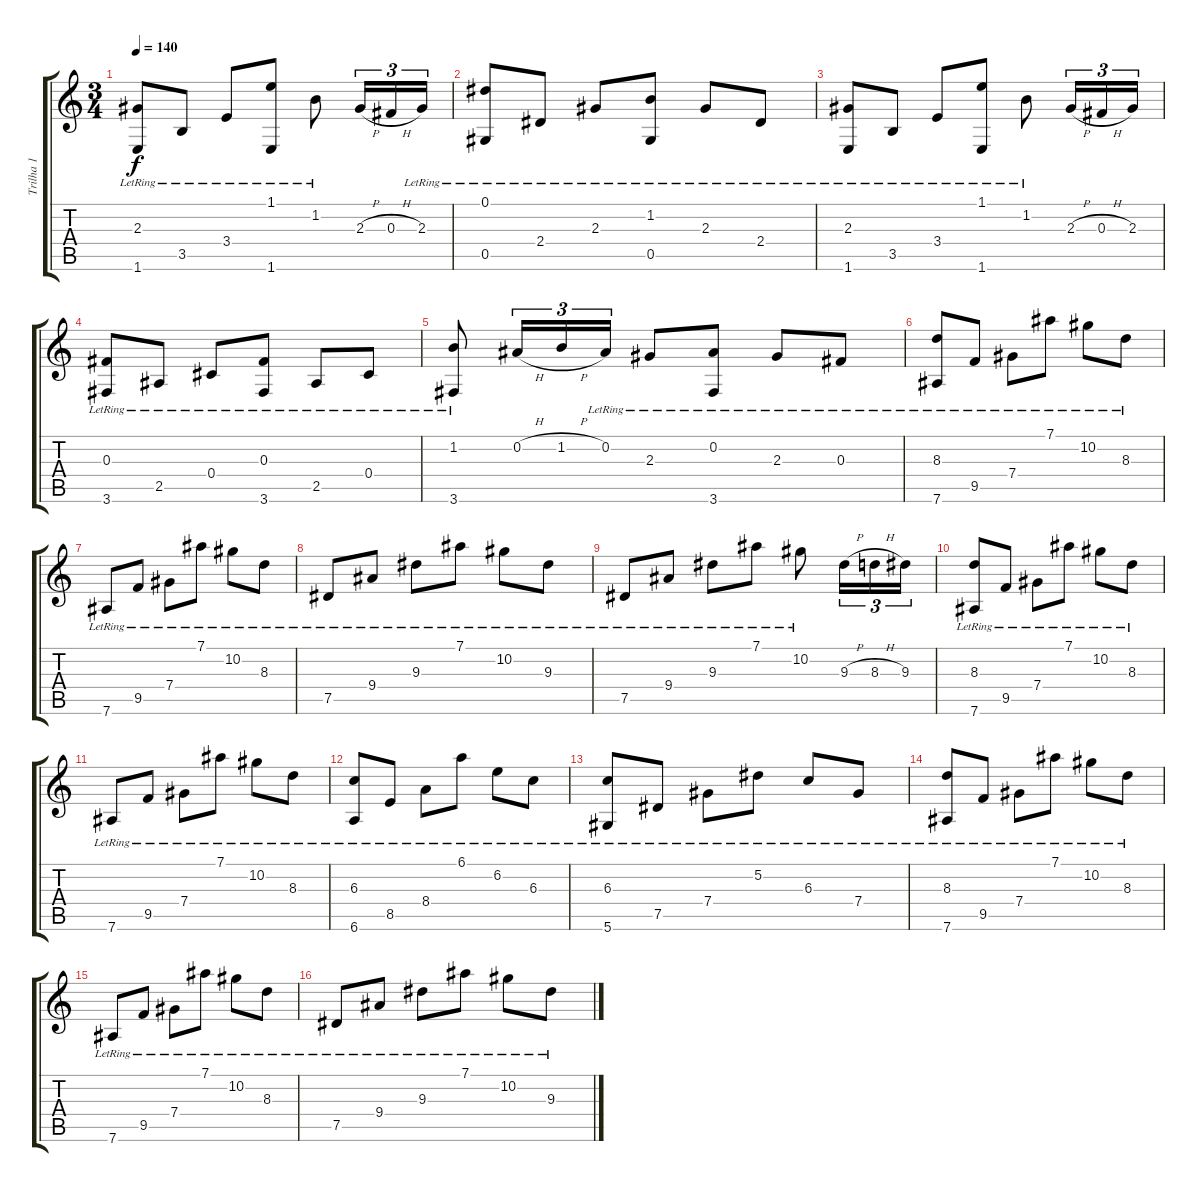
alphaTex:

\track ("Trilha 1" "Trilha 1") {instrument acousticguitarnylon}
\staff {score tabs}
\tuning (Eb4 Bb3 Gb3 Db3 Ab2 Eb2) {hide}
\ts (3 4)
\tempo 140
\clef g2
\ks c
(2.3{lr} 1.6{lr}).8{dy f} 3.5{lr}.8 3.4{lr}.8 (1.1{lr} 1.6{lr}).8 1.2{lr}.8 2.3{h}.16{tu (3 2)} 0.3{h}.16{tu (3 2)} 2.3{lr}.16{tu (3 2)} |
(0.1{lr} 0.5{lr}).8 2.4{lr}.8 2.3{lr}.8 (1.2{lr} 0.5{lr}).8 2.3{lr}.8 2.4{lr}.8 |
(2.3{lr} 1.6{lr}).8 3.5{lr}.8 3.4{lr}.8 (1.1{lr} 1.6{lr}).8 1.2{lr}.8 2.3{h}.16{tu (3 2)} 0.3{h}.16{tu (3 2)} 2.3.16{tu (3 2)} |
(0.3{lr} 3.6{lr}).8 2.5{lr}.8 0.4{lr}.8 (0.3{lr} 3.6{lr}).8 2.5{lr}.8 0.4{lr}.8 |
(1.2{lr} 3.6{lr}).8 0.2{h}.16{tu (3 2)} 1.2{h}.16{tu (3 2)} 0.2{lr}.16{tu (3 2)} 2.3{lr}.8 (0.2{lr} 3.6{lr}).8 2.3{lr}.8 0.3{lr}.8 |
(8.3{lr} 7.6{lr}).8 9.5{lr}.8 7.4{lr}.8 7.1{lr}.8 10.2{lr}.8 8.3{lr}.8 |
7.6{lr}.8 9.5{lr}.8 7.4{lr}.8 7.1{lr}.8 10.2{lr}.8 8.3{lr}.8 |
7.5{lr}.8 9.4{lr}.8 9.3{lr}.8 7.1{lr}.8 10.2{lr}.8 9.3{lr}.8 |
7.5{lr}.8 9.4{lr}.8 9.3{lr}.8 7.1{lr}.8 10.2{lr}.8 9.3{h}.16{tu (3 2)} 8.3{h}.16{tu (3 2)} 9.3.16{tu (3 2)} |
(8.3{lr} 7.6{lr}).8 9.5{lr}.8 7.4{lr}.8 7.1{lr}.8 10.2{lr}.8 8.3{lr}.8 |
7.6{lr}.8 9.5{lr}.8 7.4{lr}.8 7.1{lr}.8 10.2{lr}.8 8.3{lr}.8 |
(6.3{lr} 6.6{lr}).8 8.5{lr}.8 8.4{lr}.8 6.1{lr}.8 6.2{lr}.8 6.3{lr}.8 |
(6.3{lr} 5.6{lr}).8 7.5{lr}.8 7.4{lr}.8 5.2{lr}.8 6.3{lr}.8 7.4{lr}.8 |
(8.3{lr} 7.6{lr}).8 9.5{lr}.8 7.4{lr}.8 7.1{lr}.8 10.2{lr}.8 8.3{lr}.8 |
7.6{lr}.8 9.5{lr}.8 7.4{lr}.8 7.1{lr}.8 10.2{lr}.8 8.3{lr}.8 |
7.5{lr}.8 9.4{lr}.8 9.3{lr}.8 7.1{lr}.8 10.2{lr}.8 9.3{lr}.8
